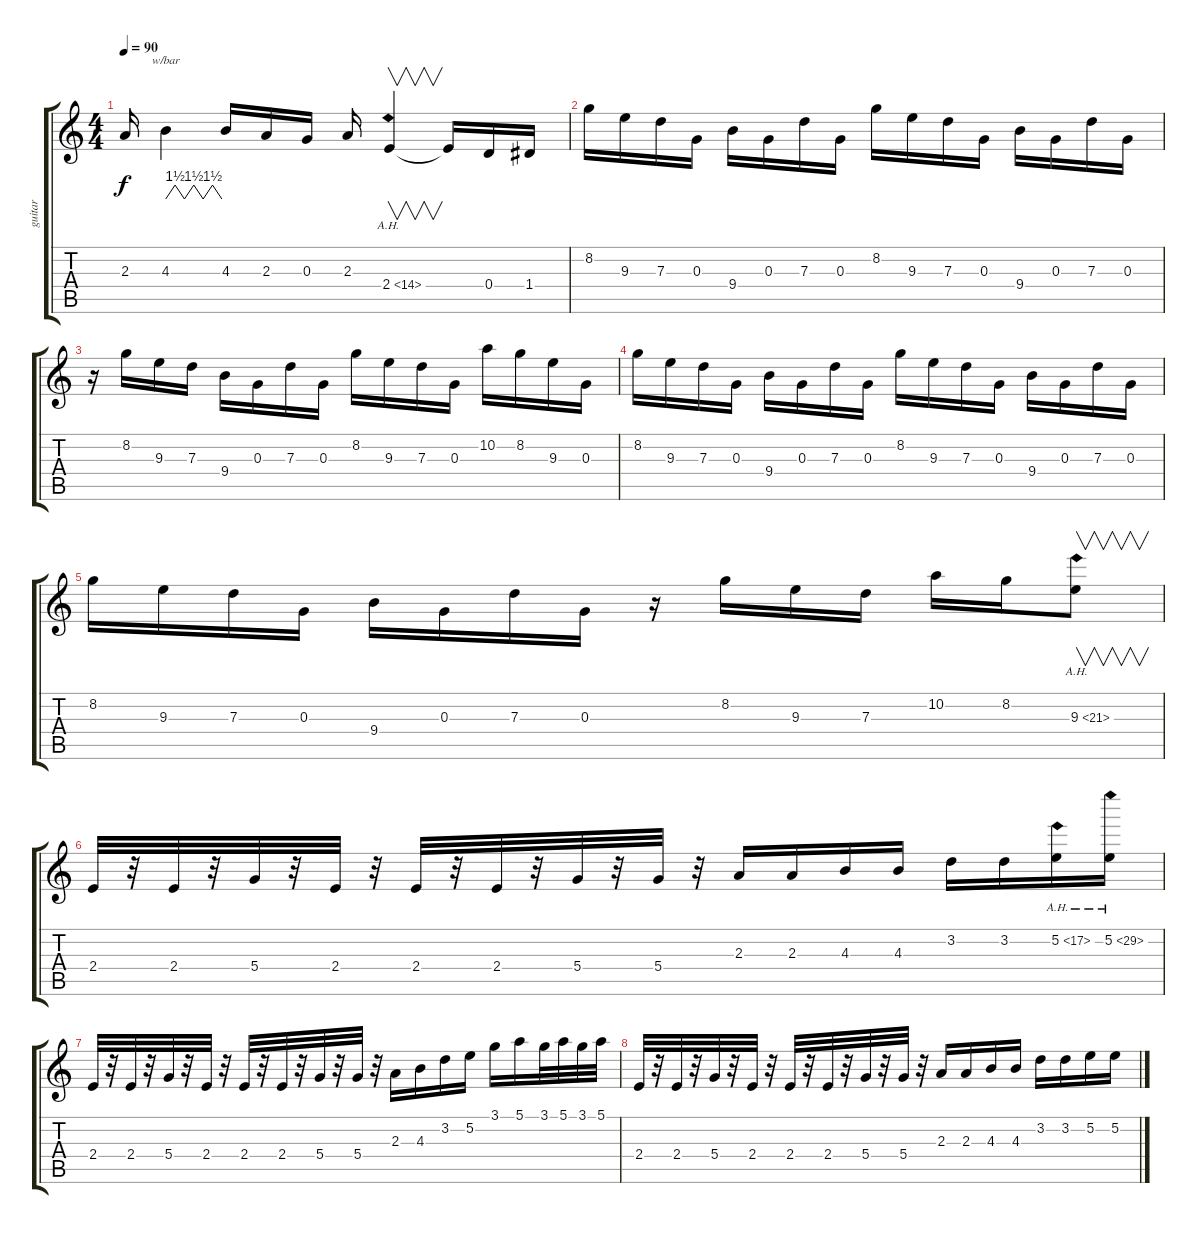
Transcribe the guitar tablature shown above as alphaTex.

\track ("guitar            solo" "guitar    ") {instrument overdrivenguitar}
\staff {score tabs}
\tuning (E4 B3 G3 D3 A2 E2) {hide}
\ts (4 4)
\tempo 90
\clef g2
\ks c
2.3.16{dy f} 4.3.4{tbe (custom default 0 0 10 6 20 0 30 6 40 0 50 6 60 0)} 4.3.16 2.3.16 0.3.16 2.3.16 2.4{ah 12}.4{v} 2.4{t}.16 0.4.16 1.4.16 |
8.2.16 9.3.16 7.3.16 0.3.16 9.4.16 0.3.16 7.3.16 0.3.16 8.2.16 9.3.16 7.3.16 0.3.16 9.4.16 0.3.16 7.3.16 0.3.16 |
r.16 8.2.16 9.3.16 7.3.16 9.4.16 0.3.16 7.3.16 0.3.16 8.2.16 9.3.16 7.3.16 0.3.16 10.2.16 8.2.16 9.3.16 0.3.16 |
8.2.16 9.3.16 7.3.16 0.3.16 9.4.16 0.3.16 7.3.16 0.3.16 8.2.16 9.3.16 7.3.16 0.3.16 9.4.16 0.3.16 7.3.16 0.3.16 |
8.2.16 9.3.16 7.3.16 0.3.16 9.4.16 0.3.16 7.3.16 0.3.16 r.16 8.2.16 9.3.16 7.3.16 10.2.16 8.2.16 9.3{ah 12}.8{v} |
2.4.32 r.32 2.4.32 r.32 5.4.32 r.32 2.4.32 r.32 2.4.32 r.32 2.4.32 r.32 5.4.32 r.32 5.4.32 r.32 2.3.16 2.3.16 4.3.16 4.3.16 3.2.16 3.2.16 5.2{ah 12}.16 5.2{ah 24}.16 |
2.4.32 r.32 2.4.32 r.32 5.4.32 r.32 2.4.32 r.32 2.4.32 r.32 2.4.32 r.32 5.4.32 r.32 5.4.32 r.32 2.3.16 4.3.16 3.2.16 5.2.16 3.1.16 5.1.16 3.1.32 5.1.32 3.1.32 5.1.32 |
2.4.32 r.32 2.4.32 r.32 5.4.32 r.32 2.4.32 r.32 2.4.32 r.32 2.4.32 r.32 5.4.32 r.32 5.4.32 r.32 2.3.16 2.3.16 4.3.16 4.3.16 3.2.16 3.2.16 5.2.16 5.2.16
